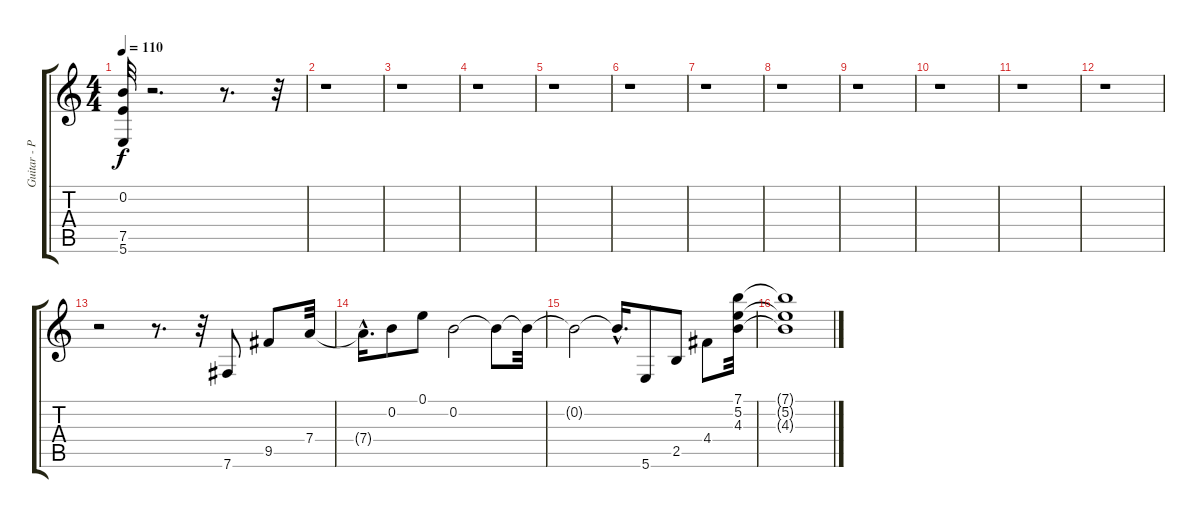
\track ("Guitar - Petrucci" "Guitar - P") {instrument acousticguitarsteel}
\staff {score tabs}
\tuning (E4 B3 G3 D3 A2 B1) {hide}
\ts (4 4)
\tempo 110
\clef g2
\ks c
(0.2{t} 7.5{t} 5.6{t}).32{dy f} r.2{d} r.8{d} r.32 |
r.1 |
r.1 |
r.1 |
r.1 |
r.1 |
r.1 |
r.1 |
r.1 |
r.1 |
r.1 |
r.1 |
r.2 r.8{d} r.32 7.6.8 9.5.8 7.4.32 |
7.4{hac t}.16{d} 0.2.8 0.1.8 0.2.2 0.2{t}.8 0.2{t}.32 |
0.2{t}.2 0.2{hac t}.16{d} 5.6.8 2.5.8 4.4.8 (7.1 5.2 4.3).32 |
(7.1{t} 5.2{t} 4.3{t}).1
